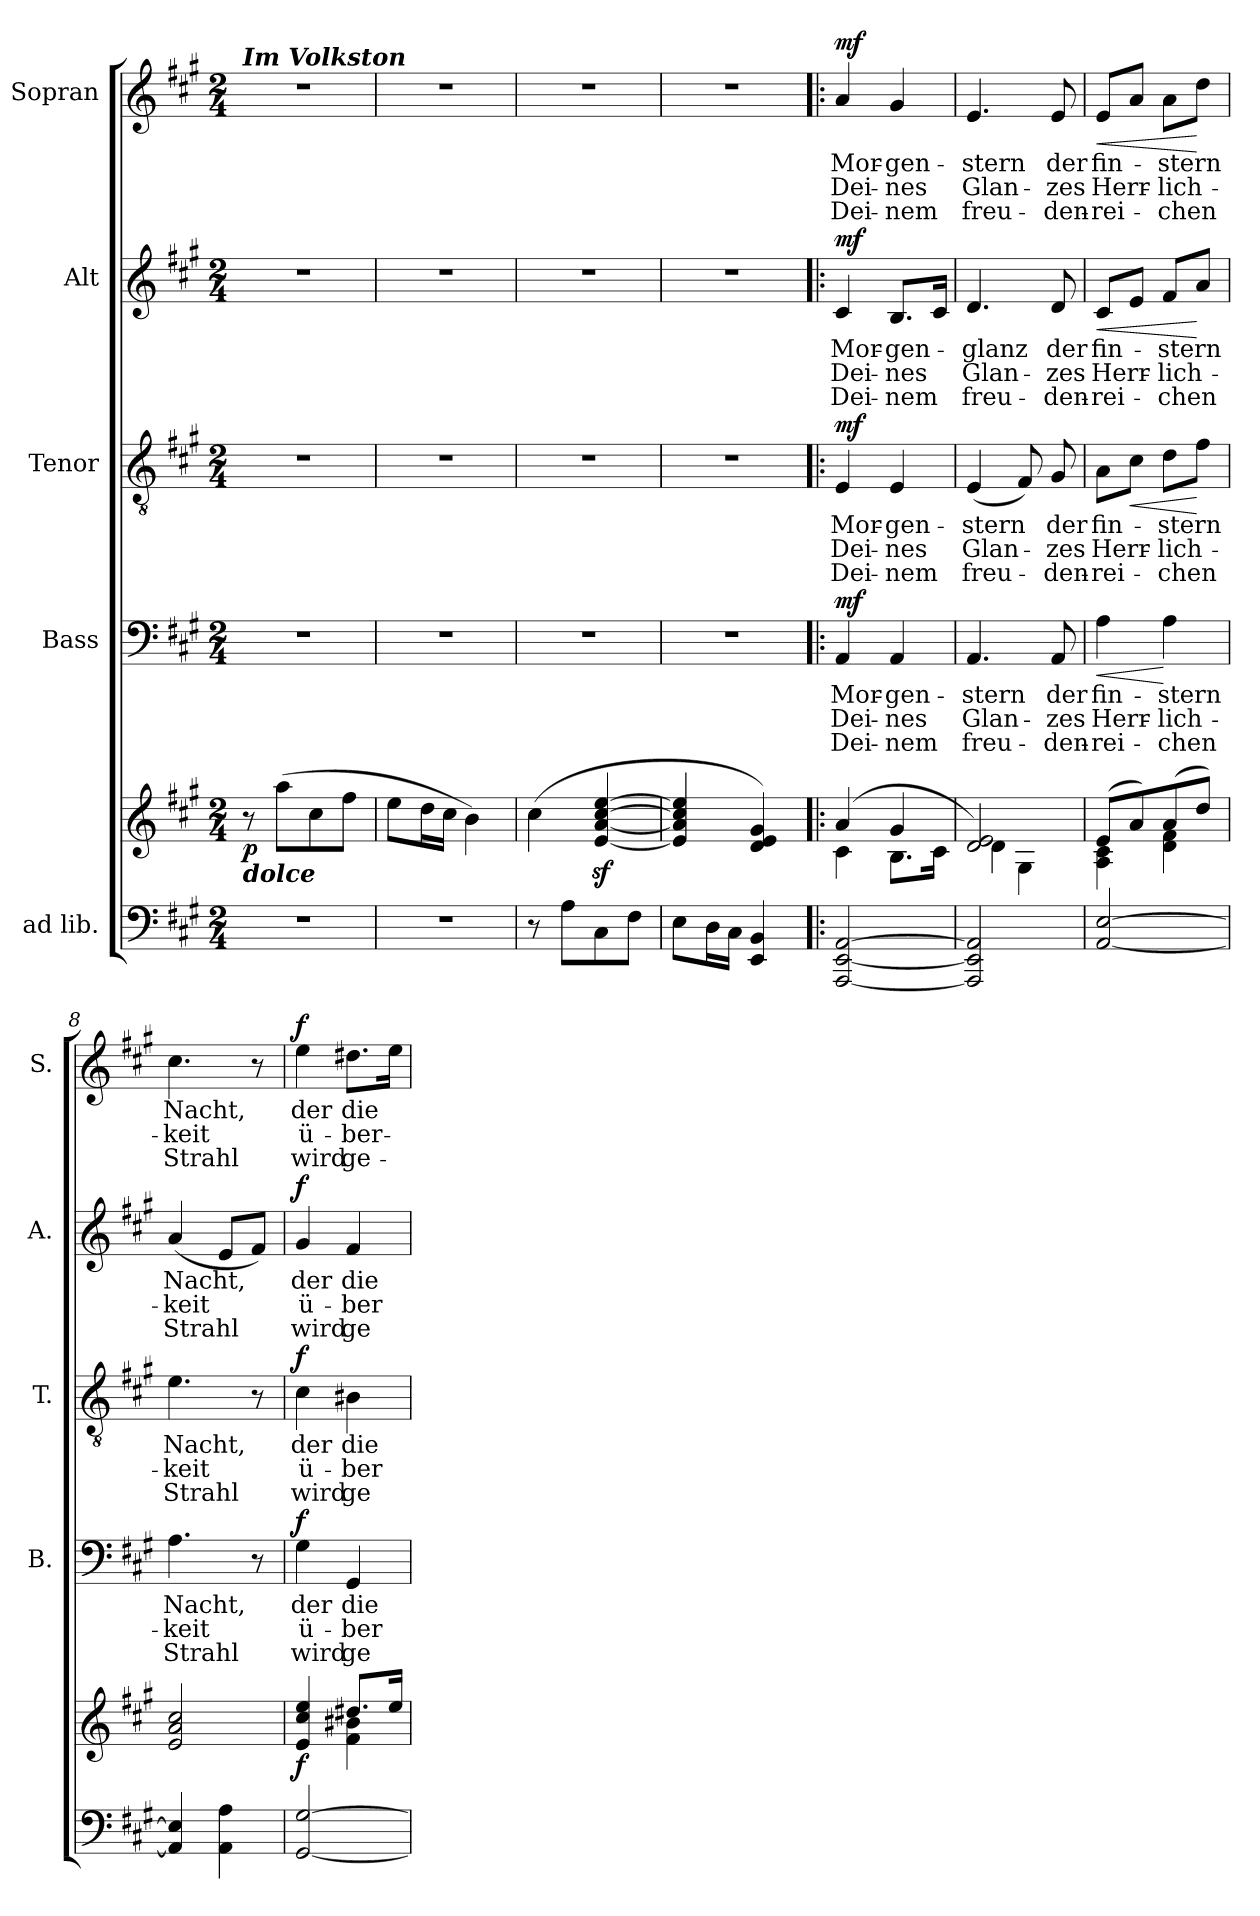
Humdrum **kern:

**kern	**kern	**dynam	**kern	**text	**text	**text	**dynam	**kern	**text	**text	**text	**dynam	**kern	**text	**text	**text	**dynam	**kern	**text	**text	**text	**dynam
*part5	*part5	*part5	*part4	*part4	*part4	*part4	*part4	*part3	*part3	*part3	*part3	*part3	*part2	*part2	*part2	*part2	*part2	*part1	*part1	*part1	*part1	*part1
*staff6	*staff5	*staff5/6	*staff4	*staff4	*staff4	*staff4	*staff4	*staff3	*staff3	*staff3	*staff3	*staff3	*staff2	*staff2	*staff2	*staff2	*staff2	*staff1	*staff1	*staff1	*staff1	*staff1
*I"ad lib.	*	*	*I"Bass	*	*	*	*	*I"Tenor	*	*	*	*	*I"Alt	*	*	*	*	*I"Sopran	*	*	*	*
*	*	*	*I'B.	*	*	*	*	*I'T.	*	*	*	*	*I'A.	*	*	*	*	*I'S.	*	*	*	*
*clefF4	*clefG2	*	*clefF4	*	*	*	*	*clefGv2	*	*	*	*	*clefG2	*	*	*	*	*clefG2	*	*	*	*
*k[f#c#g#]	*k[f#c#g#]	*	*k[f#c#g#]	*	*	*	*	*k[f#c#g#]	*	*	*	*	*k[f#c#g#]	*	*	*	*	*k[f#c#g#]	*	*	*	*
*A:	*A:	*	*A:	*	*	*	*	*A:	*	*	*	*	*A:	*	*	*	*	*A:	*	*	*	*
*M2/4	*M2/4	*	*M2/4	*	*	*	*	*M2/4	*	*	*	*	*M2/4	*	*	*	*	*M2/4	*	*	*	*
=1	=1	=1	=1	=1	=1	=1	=1	=1	=1	=1	=1	=1	=1	=1	=1	=1	=1	=1	=1	=1	=1	=1
!	!	!	!	!	!	!	!	!	!	!	!	!	!	!	!	!	!	!LO:TX:a:Bi:t=Im Volkston	!	!	!	!
!	!LO:TX:b:Bi:t=dolce	!	!	!	!	!	!	!	!	!	!	!	!	!	!	!	!	!	!	!	!	!
!	!	!LO:DY:b	!	!	!	!	!	!	!	!	!	!	!	!	!	!	!	!	!	!	!	!
2r	8r	p	2r	.	.	.	.	2r	.	.	.	.	2r	.	.	.	.	2r	.	.	.	.
.	(>8aa\L	.	.	.	.	.	.	.	.	.	.	.	.	.	.	.	.	.	.	.	.	.
.	8cc#\	.	.	.	.	.	.	.	.	.	.	.	.	.	.	.	.	.	.	.	.	.
.	8ff#\J	.	.	.	.	.	.	.	.	.	.	.	.	.	.	.	.	.	.	.	.	.
=2	=2	=2	=2	=2	=2	=2	=2	=2	=2	=2	=2	=2	=2	=2	=2	=2	=2	=2	=2	=2	=2	=2
2r	8ee\L	.	2r	.	.	.	.	2r	.	.	.	.	2r	.	.	.	.	2r	.	.	.	.
.	16dd\L	.	.	.	.	.	.	.	.	.	.	.	.	.	.	.	.	.	.	.	.	.
.	16cc#\JJ	.	.	.	.	.	.	.	.	.	.	.	.	.	.	.	.	.	.	.	.	.
.	4b\)	.	.	.	.	.	.	.	.	.	.	.	.	.	.	.	.	.	.	.	.	.
=3	=3	=3	=3	=3	=3	=3	=3	=3	=3	=3	=3	=3	=3	=3	=3	=3	=3	=3	=3	=3	=3	=3
8r	(>4cc#\	.	2r	.	.	.	.	2r	.	.	.	.	2r	.	.	.	.	2r	.	.	.	.
8A\L	.	.	.	.	.	.	.	.	.	.	.	.	.	.	.	.	.	.	.	.	.	.
8C#\	[4e/z< [4a/z< [4cc#/z< [4ee/z<	.	.	.	.	.	.	.	.	.	.	.	.	.	.	.	.	.	.	.	.	.
8F#\J	.	.	.	.	.	.	.	.	.	.	.	.	.	.	.	.	.	.	.	.	.	.
=4	=4	=4	=4	=4	=4	=4	=4	=4	=4	=4	=4	=4	=4	=4	=4	=4	=4	=4	=4	=4	=4	=4
8E\L	4e/] 4a/] 4cc#/] 4ee/]	.	2r	.	.	.	.	2r	.	.	.	.	2r	.	.	.	.	2r	.	.	.	.
16D\L	.	.	.	.	.	.	.	.	.	.	.	.	.	.	.	.	.	.	.	.	.	.
16C#\JJ	.	.	.	.	.	.	.	.	.	.	.	.	.	.	.	.	.	.	.	.	.	.
4EE/ 4BB/	4d/ 4e/ 4g#/)	.	.	.	.	.	.	.	.	.	.	.	.	.	.	.	.	.	.	.	.	.
=5!|:	=5!|:	=5!|:	=5!|:	=5!|:	=5!|:	=5!|:	=5!|:	=5!|:	=5!|:	=5!|:	=5!|:	=5!|:	=5!|:	=5!|:	=5!|:	=5!|:	=5!|:	=5!|:	=5!|:	=5!|:	=5!|:	=5!|:
*	*^	*	*	*	*	*	*	*	*	*	*	*	*	*	*	*	*	*	*	*	*	*
!	!	!	!	!	!LO:LY:b	!LO:LY:b	!LO:LY:b	!LO:DY:a	!	!LO:LY:b	!LO:LY:b	!LO:LY:b	!LO:DY:a	!	!LO:LY:b	!LO:LY:b	!LO:LY:b	!LO:DY:a	!	!LO:LY:b	!LO:LY:b	!LO:LY:b	!LO:DY:a
[2AAA/ [2EE/ [2AA/	(4a/	4c#\	.	4AA/	Mor-	Dei-	Dei-	mf	4E/	Mor-	Dei-	Dei-	mf	4c#/	Mor-	Dei-	Dei-	mf	4a/	Mor-	Dei-	Dei-	mf
!	!	!	!	!	!LO:LY:b	!LO:LY:b	!LO:LY:b	!	!	!LO:LY:b	!LO:LY:b	!LO:LY:b	!	!	!LO:LY:b	!LO:LY:b	!LO:LY:b	!	!	!LO:LY:b	!LO:LY:b	!LO:LY:b	!
.	4g#/	8.B\L	.	4AA/	-gen-	-nes	-nem	.	4E/	-gen-	-nes	-nem	.	8.B/L	-gen-	-nes	-nem	.	4g#/	-gen-	-nes	-nem	.
.	.	16c#\Jk	.	.	.	.	.	.	.	.	.	.	.	16c#/Jk	.	.	.	.	.	.	.	.	.
=6	=6	=6	=6	=6	=6	=6	=6	=6	=6	=6	=6	=6	=6	=6	=6	=6	=6	=6	=6	=6	=6	=6	=6
!	!	!	!	!	!LO:LY:b	!LO:LY:b	!LO:LY:b	!	!	!LO:LY:b	!LO:LY:b	!LO:LY:b	!	!	!LO:LY:b	!LO:LY:b	!LO:LY:b	!	!	!LO:LY:b	!LO:LY:b	!LO:LY:b	!
2AAA/] 2EE/] 2AA/]	2d/ 2e/)	4d\	.	4.AA/	-stern	Glan-	freu-	.	(<4E/	-stern	Glan-	freu-	.	4.d/	-glanz	Glan-	freu-	.	4.e/	-stern	Glan-	freu-	.
.	.	4G#\	.	.	.	.	.	.	8F#/)	.	.	.	.	.	.	.	.	.	.	.	.	.	.
!	!	!	!	!	!LO:LY:b	!LO:LY:b	!LO:LY:b	!	!	!LO:LY:b	!LO:LY:b	!LO:LY:b	!	!	!LO:LY:b	!LO:LY:b	!LO:LY:b	!	!	!LO:LY:b	!LO:LY:b	!LO:LY:b	!
.	.	.	.	8AA/	der	-zes	-den-	.	8G#/	der	-zes	-den-	.	8d/	der	-zes	-den-	.	8e/	der	-zes	-den-	.
=7	=7	=7	=7	=7	=7	=7	=7	=7	=7	=7	=7	=7	=7	=7	=7	=7	=7	=7	=7	=7	=7	=7	=7
!	!	!	!	!	!LO:LY:b	!LO:LY:b	!LO:LY:b	!LO:HP:b	!	!LO:LY:b	!LO:LY:b	!LO:LY:b	!	!	!LO:LY:b	!LO:LY:b	!LO:LY:b	!LO:HP:b	!	!LO:LY:b	!LO:LY:b	!LO:LY:b	!LO:HP:b
[2AA/ [2E/	(>8e/L	4A\ 4c#\	.	4A\	fin-	Herr-	-rei-	<	8A\L	fin-	Herr-	-rei-	.	8c#/L	fin-	Herr-	-rei-	<	8e/L	fin-	Herr-	-rei-	<
!	!	!	!	!	!	!	!	!	!	!	!	!	!LO:HP:b	!	!	!	!	!	!	!	!	!	!
.	8a/)	.	.	.	.	.	.	.	8c#\J	.	.	.	<	8e/J	.	.	.	.	8a/J	.	.	.	.
!	!	!	!	!	!LO:LY:b	!LO:LY:b	!LO:LY:b	!	!	!LO:LY:b	!LO:LY:b	!LO:LY:b	!	!	!LO:LY:b	!LO:LY:b	!LO:LY:b	!	!	!LO:LY:b	!LO:LY:b	!LO:LY:b	!
.	(>8a/	4d\ 4f#\	.	4A\	-stern	-lich-	-chen	[	8d\L	-stern	-lich-	-chen	.	8f#/L	-stern	-lich-	-chen	.	8a\L	-stern	-lich-	-chen	.
.	8dd/J)	.	.	.	.	.	.	.	8f#\J	.	.	.	[	8a/J	.	.	.	[	8dd\J	.	.	.	[
*	*v	*v	*	*	*	*	*	*	*	*	*	*	*	*	*	*	*	*	*	*	*	*	*
=8	=8	=8	=8	=8	=8	=8	=8	=8	=8	=8	=8	=8	=8	=8	=8	=8	=8	=8	=8	=8	=8	=8
!	!	!	!	!LO:LY:b	!LO:LY:b	!LO:LY:b	!	!	!LO:LY:b	!LO:LY:b	!LO:LY:b	!	!	!LO:LY:b	!LO:LY:b	!LO:LY:b	!	!	!LO:LY:b	!LO:LY:b	!LO:LY:b	!
4AA/] 4E/]	2e/ 2a/ 2cc#/	.	4.A\	Nacht,	-keit	Strahl	.	4.e\	Nacht,	-keit	Strahl	.	(<4a/	Nacht,	-keit	Strahl	.	4.cc#\	Nacht,	-keit	Strahl	.
4AA\ 4A\	.	.	.	.	.	.	.	.	.	.	.	.	8e/L	.	.	.	.	.	.	.	.	.
.	.	.	8r	.	.	.	.	8r	.	.	.	.	8f#/J)	.	.	.	.	8r	.	.	.	.
!!LO:LB:g=z
=9	=9	=9	=9	=9	=9	=9	=9	=9	=9	=9	=9	=9	=9	=9	=9	=9	=9	=9	=9	=9	=9	=9
*	*^	*	*	*	*	*	*	*	*	*	*	*	*	*	*	*	*	*	*	*	*	*
!	!	!	!LO:DY:b	!	!LO:LY:b	!LO:LY:b	!LO:LY:b	!LO:DY:a	!	!LO:LY:b	!LO:LY:b	!LO:LY:b	!LO:DY:a	!	!LO:LY:b	!LO:LY:b	!LO:LY:b	!LO:DY:a	!	!LO:LY:b	!LO:LY:b	!LO:LY:b	!LO:DY:a
[2GG#/ [2G#/	4e/ 4cc#/ 4ee/	4ryy	f	4G#\	der	ü-	wird	f	4c#\	der	ü-	wird	f	4g#/	der	ü-	wird	f	4ee\	der	ü-	wird	f
!	!	!	!	!	!LO:LY:b	!LO:LY:b	!LO:LY:b	!	!	!LO:LY:b	!LO:LY:b	!LO:LY:b	!	!	!LO:LY:b	!LO:LY:b	!LO:LY:b	!	!	!LO:LY:b	!LO:LY:b	!LO:LY:b	!
.	8.dd#X/L	4f#\ 4b#X\	.	4GG#/	die	-ber-	ge-	.	4B#X\	die	-ber-	ge-	.	4f#/	die	-ber-	ge-	.	8.dd#X\L	die	-ber-	ge-	.
.	16ee/Jk	.	.	.	.	.	.	.	.	.	.	.	.	.	.	.	.	.	16ee\Jk	.	.	.	.
*	*v	*v	*	*	*	*	*	*	*	*	*	*	*	*	*	*	*	*	*	*	*	*	*
=	=	=	=	=	=	=	=	=	=	=	=	=	=	=	=	=	=	=	=	=	=	=
*-	*-	*-	*-	*-	*-	*-	*-	*-	*-	*-	*-	*-	*-	*-	*-	*-	*-	*-	*-	*-	*-	*-
